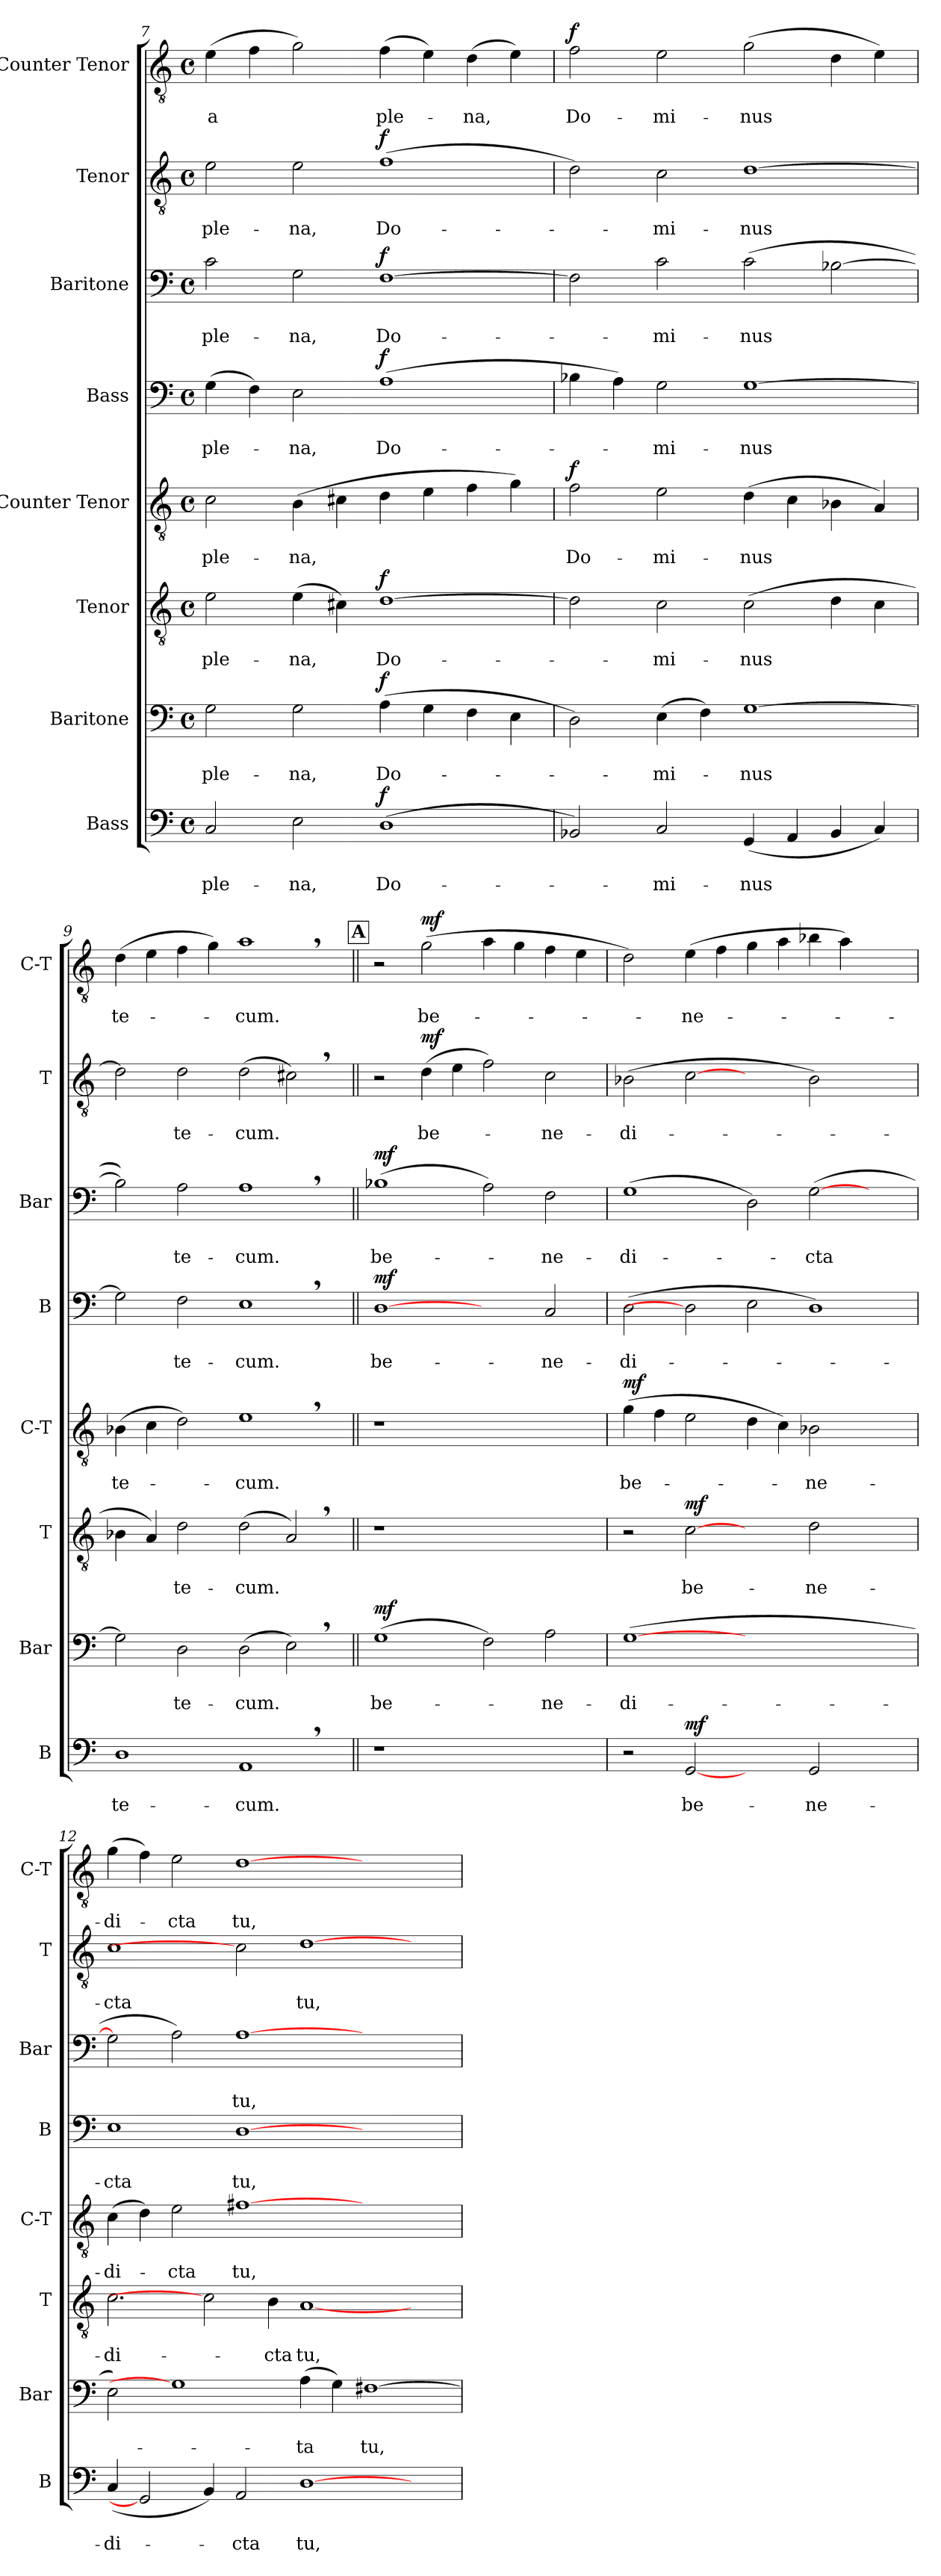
**kern	**text	**text	**dynam	**kern	**text	**text	**dynam	**kern	**text	**text	**dynam	**kern	**text	**text	**dynam	**kern	**text	**text	**dynam	**kern	**text	**text	**dynam	**kern	**text	**text	**dynam	**kern	**text	**text	**dynam
*part8	*part8	*part8	*part8	*part7	*part7	*part7	*part7	*part6	*part6	*part6	*part6	*part5	*part5	*part5	*part5	*part4	*part4	*part4	*part4	*part3	*part3	*part3	*part3	*part2	*part2	*part2	*part2	*part1	*part1	*part1	*part1
*staff8	*staff8	*staff8	*staff8	*staff7	*staff7	*staff7	*staff7	*staff6	*staff6	*staff6	*staff6	*staff5	*staff5	*staff5	*staff5	*staff4	*staff4	*staff4	*staff4	*staff3	*staff3	*staff3	*staff3	*staff2	*staff2	*staff2	*staff2	*staff1	*staff1	*staff1	*staff1
*I"Bass	*	*	*	*I"Baritone	*	*	*	*I"Tenor	*	*	*	*I"Counter Tenor	*	*	*	*I"Bass	*	*	*	*I"Baritone	*	*	*	*I"Tenor	*	*	*	*I"Counter Tenor	*	*	*
*I'B	*	*	*	*I'Bar	*	*	*	*I'T	*	*	*	*I'C-T	*	*	*	*I'B	*	*	*	*I'Bar	*	*	*	*I'T	*	*	*	*I'C-T	*	*	*
*clefF4	*	*	*	*clefF4	*	*	*	*clefGv2	*	*	*	*clefGv2	*	*	*	*clefF4	*	*	*	*clefF4	*	*	*	*clefGv2	*	*	*	*clefGv2	*	*	*
*k[]	*	*	*	*k[]	*	*	*	*k[]	*	*	*	*k[]	*	*	*	*k[]	*	*	*	*k[]	*	*	*	*k[]	*	*	*	*k[]	*	*	*
*C:	*	*	*	*C:	*	*	*	*C:	*	*	*	*C:	*	*	*	*C:	*	*	*	*C:	*	*	*	*C:	*	*	*	*C:	*	*	*
*M4/4	*	*	*	*M4/4	*	*	*	*M4/4	*	*	*	*M4/4	*	*	*	*M4/4	*	*	*	*M4/4	*	*	*	*M4/4	*	*	*	*M4/4	*	*	*
*met(c)	*	*	*	*met(c)	*	*	*	*met(c)	*	*	*	*met(c)	*	*	*	*met(c)	*	*	*	*met(c)	*	*	*	*met(c)	*	*	*	*met(c)	*	*	*
=7	=7	=7	=7	=7	=7	=7	=7	=7	=7	=7	=7	=7	=7	=7	=7	=7	=7	=7	=7	=7	=7	=7	=7	=7	=7	=7	=7	=7	=7	=7	=7
!	!	!LO:LY:b	!	!	!	!LO:LY:b	!	!	!	!LO:LY:b	!	!	!	!LO:LY:b	!	!	!	!LO:LY:b	!	!	!	!LO:LY:b	!	!	!	!LO:LY:b	!	!	!	!LO:LY:b	!
2C/	.	ple-	.	2G\	.	ple-	.	2e\	.	ple-	.	2c\	.	ple-	.	(>4G\	.	ple-	.	2c\	.	ple-	.	2e\	.	ple-	.	(>4e\	.	a	.
.	.	.	.	.	.	.	.	.	.	.	.	.	.	.	.	4F\)	.	.	.	.	.	.	.	.	.	.	.	4f\	.	.	.
!	!	!LO:LY:b	!	!	!	!LO:LY:b	!	!	!	!LO:LY:b	!	!	!	!LO:LY:b	!	!	!	!LO:LY:b	!	!	!	!LO:LY:b	!	!	!	!LO:LY:b	!	!	!	!	!
2E\	.	-na,	.	2G\	.	-na,	.	(>4e\	.	-na,	.	(>4B\	.	-na,	.	2E\	.	-na,	.	2G\	.	-na,	.	2e\	.	-na,	.	2g\)	.	.	.
.	.	.	.	.	.	.	.	4c#X\)	.	.	.	4c#X\	.	.	.	.	.	.	.	.	.	.	.	.	.	.	.	.	.	.	.
!	!	!LO:LY:b	!LO:DY:a	!	!	!LO:LY:b	!LO:DY:a	!	!	!LO:LY:b	!LO:DY:a	!	!	!	!	!	!	!LO:LY:b	!LO:DY:a	!	!	!LO:LY:b	!LO:DY:a	!	!	!LO:LY:b	!LO:DY:a	!	!	!LO:LY:b	!
(>1D	.	Do-	f	(>4A\	.	Do-	f	[1d	.	Do-	f	4d\	.	.	.	(>1A	.	Do-	f	[1F	.	Do-	f	(>1f	.	Do-	f	(>4f\	.	ple-	.
.	.	.	.	4G\	.	.	.	.	.	.	.	4e\	.	.	.	.	.	.	.	.	.	.	.	.	.	.	.	4e\)	.	.	.
!	!	!	!	!	!	!	!	!	!	!	!	!	!	!	!	!	!	!	!	!	!	!	!	!	!	!	!	!	!	!LO:LY:b	!
.	.	.	.	4F\	.	.	.	.	.	.	.	4f\	.	.	.	.	.	.	.	.	.	.	.	.	.	.	.	(>4d\	.	-na,	.
.	.	.	.	4E\	.	.	.	.	.	.	.	4g\)	.	.	.	.	.	.	.	.	.	.	.	.	.	.	.	4e\)	.	.	.
=8	=8	=8	=8	=8	=8	=8	=8	=8	=8	=8	=8	=8	=8	=8	=8	=8	=8	=8	=8	=8	=8	=8	=8	=8	=8	=8	=8	=8	=8	=8	=8
!	!	!	!	!	!	!	!	!	!	!	!	!	!	!LO:LY:b	!LO:DY:a	!	!	!	!	!	!	!	!	!	!	!	!	!	!	!LO:LY:b	!LO:DY:a
2BB-X/)	.	.	.	2D\)	.	.	.	2d\]	.	.	.	2f\	.	Do-	f	4B-X\	.	.	.	2F\]	.	.	.	2d\)	.	.	.	2f\	.	Do-	f
.	.	.	.	.	.	.	.	.	.	.	.	.	.	.	.	4A\)	.	.	.	.	.	.	.	.	.	.	.	.	.	.	.
!	!	!LO:LY:b	!	!	!	!LO:LY:b	!	!	!	!LO:LY:b	!	!	!	!LO:LY:b	!	!	!	!LO:LY:b	!	!	!	!LO:LY:b	!	!	!	!LO:LY:b	!	!	!	!LO:LY:b	!
2C/	.	-mi-	.	(>4E\	.	-mi-	.	2c\	.	-mi-	.	2e\	.	-mi-	.	2G\	.	-mi-	.	2c\	.	-mi-	.	2c\	.	-mi-	.	2e\	.	-mi-	.
.	.	.	.	4F\)	.	.	.	.	.	.	.	.	.	.	.	.	.	.	.	.	.	.	.	.	.	.	.	.	.	.	.
!	!	!LO:LY:b	!	!	!	!LO:LY:b	!	!	!	!LO:LY:b	!	!	!	!LO:LY:b	!	!	!	!LO:LY:b	!	!	!	!LO:LY:b	!	!	!	!LO:LY:b	!	!	!	!LO:LY:b	!
(<4GG/	.	-nus	.	[1G	.	-nus	.	(>2c\	.	-nus	.	(>4d\	.	-nus	.	[1G	.	-nus	.	(>2c\	.	-nus	.	[1d	.	-nus	.	(>2g\	.	-nus	.
4AA/	.	.	.	.	.	.	.	.	.	.	.	4c\	.	.	.	.	.	.	.	.	.	.	.	.	.	.	.	.	.	.	.
4BB-/	.	.	.	.	.	.	.	4d\	.	.	.	4B-X\	.	.	.	.	.	.	.	[2B-X\	.	.	.	.	.	.	.	4d\	.	.	.
4C/)	.	.	.	.	.	.	.	4c\	.	.	.	4A/)	.	.	.	.	.	.	.	.	.	.	.	.	.	.	.	4e\)	.	.	.
=9	=9	=9	=9	=9	=9	=9	=9	=9	=9	=9	=9	=9	=9	=9	=9	=9	=9	=9	=9	=9	=9	=9	=9	=9	=9	=9	=9	=9	=9	=9	=9
!	!	!LO:LY:b	!	!	!	!	!	!	!	!	!	!	!	!LO:LY:b	!	!	!	!	!	!	!	!	!	!	!	!	!	!	!	!LO:LY:b	!
1D	.	te-	.	2G\]	.	.	.	4B-X\	.	.	.	(>4B-X\	.	te-	.	2G\]	.	.	.	2B-\])	.	.	.	2d\]	.	.	.	(>4d\	.	te-	.
.	.	.	.	.	.	.	.	4A/)	.	.	.	4c\	.	.	.	.	.	.	.	.	.	.	.	.	.	.	.	4e\	.	.	.
!	!	!	!	!	!	!LO:LY:b	!	!	!	!LO:LY:b	!	!	!	!	!	!	!	!LO:LY:b	!	!	!	!LO:LY:b	!	!	!	!LO:LY:b	!	!	!	!	!
.	.	.	.	2D\	.	te-	.	2d\	.	te-	.	2d\)	.	.	.	2F\	.	te-	.	2A\	.	te-	.	2d\	.	te-	.	4f\	.	.	.
.	.	.	.	.	.	.	.	.	.	.	.	.	.	.	.	.	.	.	.	.	.	.	.	.	.	.	.	4g\)	.	.	.
!	!	!LO:LY:b	!	!	!	!LO:LY:b	!	!	!	!LO:LY:b	!	!	!	!LO:LY:b	!	!	!	!LO:LY:b	!	!	!	!LO:LY:b	!	!	!	!LO:LY:b	!	!	!	!LO:LY:b	!
1AA,>	.	-cum.	.	(>2D\	.	-cum.	.	(>2d\	.	-cum.	.	1e,>	.	-cum.	.	1E,>	.	-cum.	.	1A,>	.	-cum.	.	(>2d\	.	-cum.	.	1a,>	.	-cum.	.
.	.	.	.	2E,>\)	.	.	.	2A,>/)	.	.	.	.	.	.	.	.	.	.	.	.	.	.	.	2c#X,>\)	.	.	.	.	.	.	.
8ryy	.	.	.	8ryy	.	.	.	8ryy	.	.	.	8ryy	.	.	.	8ryy	.	.	.	8ryy	.	.	.	8ryy	.	.	.	8ryy	.	.	.
!!LO:REH:place=s1:a:B:fs=9.3:t=A
=10||	=10||	=10||	=10||	=10||	=10||	=10||	=10||	=10||	=10||	=10||	=10||	=10||	=10||	=10||	=10||	=10||	=10||	=10||	=10||	=10||	=10||	=10||	=10||	=10||	=10||	=10||	=10||	=10||	=10||	=10||	=10||
!	!	!	!	!	!	!LO:LY:b	!LO:DY:a	!	!	!	!	!	!	!	!	!	!	!LO:LY:b	!LO:DY:a	!	!	!LO:LY:b	!LO:DY:a	!	!	!	!	!	!	!	!
1r	.	.	.	(>1G	.	be-	mf	1r	.	.	.	1r	.	.	.	[1D	.	be-	mf	(>1B-X	.	be-	mf	2r	.	.	.	2r	.	.	.
!	!	!	!	!	!	!	!	!	!	!	!	!	!	!	!	!	!	!	!	!	!	!	!	!	!	!LO:LY:b	!LO:DY:a	!	!	!LO:LY:b	!LO:DY:a
.	.	.	.	.	.	.	.	.	.	.	.	.	.	.	.	.	.	.	.	.	.	.	.	(>4d\	.	be-	mf	(>2g\	.	be-	mf
.	.	.	.	.	.	.	.	.	.	.	.	.	.	.	.	.	.	.	.	.	.	.	.	4e\	.	.	.	.	.	.	.
1ryy	.	.	.	2F\)	.	.	.	1ryy	.	.	.	1ryy	.	.	.	2ryy	.	.	.	2A\)	.	.	.	2f\)	.	.	.	4a\	.	.	.
.	.	.	.	.	.	.	.	.	.	.	.	.	.	.	.	.	.	.	.	.	.	.	.	.	.	.	.	4g\	.	.	.
!	!	!	!	!	!	!LO:LY:b	!	!	!	!	!	!	!	!	!	!	!	!LO:LY:b	!	!	!	!LO:LY:b	!	!	!	!LO:LY:b	!	!	!	!	!
.	.	.	.	2A\	.	-ne-	.	.	.	.	.	.	.	.	.	2C/	.	-ne-	.	2F\	.	-ne-	.	2c\	.	-ne-	.	4f\	.	.	.
.	.	.	.	.	.	.	.	.	.	.	.	.	.	.	.	.	.	.	.	.	.	.	.	.	.	.	.	4e\	.	.	.
!!LO:PB:g=z
=11	=11	=11	=11	=11	=11	=11	=11	=11	=11	=11	=11	=11	=11	=11	=11	=11	=11	=11	=11	=11	=11	=11	=11	=11	=11	=11	=11	=11	=11	=11	=11
!	!	!	!	!	!	!LO:LY:b	!	!	!	!	!	!	!	!LO:LY:b	!LO:DY:a	!	!	!LO:LY:b	!	!	!	!LO:LY:b	!	!	!	!LO:LY:b	!	!	!	!	!
2r	.	.	.	(>[1G	.	-di-	.	2r	.	.	.	(>4g\	.	be-	mf	(>2D\	.	-di-	.	(>1G	.	-di-	.	(>2B-X\	.	-di-	.	2d\)	.	.	.
.	.	.	.	.	.	.	.	.	.	.	.	4f\	.	.	.	.	.	.	.	.	.	.	.	.	.	.	.	.	.	.	.
!	!	!LO:LY:b	!LO:DY:a	!	!	!	!	!	!	!LO:LY:b	!LO:DY:a	!	!	!	!	!	!	!	!	!	!	!	!	!	!	!	!	!	!	!LO:LY:b	!
[2GG	.	be-	mf	.	.	.	.	[2c	.	be-	mf	2e\	.	.	.	2D]	.	.	.	.	.	.	.	[2c	.	.	.	(>4e\	.	-ne-	.
.	.	.	.	.	.	.	.	.	.	.	.	.	.	.	.	.	.	.	.	.	.	.	.	.	.	.	.	4f\	.	.	.
2ryy	.	.	.	1.ryy	.	.	.	2ryy	.	.	.	4d\	.	.	.	2E\	.	.	.	2D\)	.	.	.	2ryy	.	.	.	4g\	.	.	.
.	.	.	.	.	.	.	.	.	.	.	.	4c\)	.	.	.	.	.	.	.	.	.	.	.	.	.	.	.	4a\	.	.	.
!	!	!LO:LY:b	!	!	!	!	!	!	!	!LO:LY:b	!	!	!	!LO:LY:b	!	!	!	!	!	!	!	!LO:LY:b	!	!	!	!	!	!	!	!	!
2GG/	.	-ne-	.	.	.	.	.	2d\	.	-ne-	.	2B-X\	.	-ne-	.	1D)	.	.	.	(>[2G\	.	-cta	.	2B-\)	.	.	.	4b-X\	.	.	.
.	.	.	.	.	.	.	.	.	.	.	.	.	.	.	.	.	.	.	.	.	.	.	.	.	.	.	.	4a\)	.	.	.
2ryy	.	.	.	.	.	.	.	2ryy	.	.	.	2ryy	.	.	.	.	.	.	.	2ryy	.	.	.	2ryy	.	.	.	2ryy	.	.	.
=12	=12	=12	=12	=12	=12	=12	=12	=12	=12	=12	=12	=12	=12	=12	=12	=12	=12	=12	=12	=12	=12	=12	=12	=12	=12	=12	=12	=12	=12	=12	=12
!	!	!LO:LY:b	!	!	!	!	!	!	!	!LO:LY:b	!	!	!	!LO:LY:b	!	!	!	!LO:LY:b	!	!	!	!	!	!	!	!LO:LY:b	!	!	!	!LO:LY:b	!
(<4C/	.	-di-	.	2E\)	.	.	.	2.c\	.	-di-	.	(>4c\	.	-di-	.	1E	.	-cta	.	2G\]	.	.	.	1c	.	-cta	.	(>4g\	.	-di-	.
2GG]	.	.	.	.	.	.	.	.	.	.	.	4d\)	.	.	.	.	.	.	.	.	.	.	.	.	.	.	.	4f\)	.	.	.
!	!	!	!	!	!	!	!	!	!	!	!	!	!	!LO:LY:b	!	!	!	!	!	!	!	!	!	!	!	!	!	!	!	!LO:LY:b	!
.	.	.	.	1G]	.	.	.	.	.	.	.	2e\	.	-cta	.	.	.	.	.	2A\)	.	.	.	.	.	.	.	2e\	.	-cta	.
4BB/)	.	.	.	.	.	.	.	2c]	.	.	.	.	.	.	.	.	.	.	.	.	.	.	.	.	.	.	.	.	.	.	.
!	!	!LO:LY:b	!	!	!	!	!	!	!	!	!	!	!	!LO:LY:b	!	!	!	!LO:LY:b	!	!	!	!LO:LY:b	!	!	!	!	!	!	!	!LO:LY:b	!
2AA/	.	-cta	.	.	.	.	.	.	.	.	.	[1f#X	.	tu,	.	[1D	.	tu,	.	[1A	.	tu,	.	2c]	.	.	.	[1d	.	tu,	.
!	!	!	!	!	!	!	!	!	!	!LO:LY:b	!	!	!	!	!	!	!	!	!	!	!	!	!	!	!	!	!	!	!	!	!
.	.	.	.	.	.	.	.	4B\	.	-cta	.	.	.	.	.	.	.	.	.	.	.	.	.	.	.	.	.	.	.	.	.
!	!	!LO:LY:b	!	!	!	!LO:LY:b	!	!	!	!LO:LY:b	!	!	!	!	!	!	!	!	!	!	!	!	!	!	!	!LO:LY:b	!	!	!	!	!
[1D	.	tu,	.	(>4A\	.	-ta	.	[1A	.	tu,	.	.	.	.	.	.	.	.	.	.	.	.	.	[1d	.	tu,	.	.	.	.	.
.	.	.	.	4G\)	.	.	.	.	.	.	.	.	.	.	.	.	.	.	.	.	.	.	.	.	.	.	.	.	.	.	.
!	!	!	!	!	!	!LO:LY:b	!	!	!	!	!	!	!	!	!	!	!	!	!	!	!	!	!	!	!	!	!	!	!	!	!
.	.	.	.	[1F#X	.	tu,	.	.	.	.	.	1ryy	.	.	.	1ryy	.	.	.	1ryy	.	.	.	.	.	.	.	1ryy	.	.	.
2ryy	.	.	.	.	.	.	.	2ryy	.	.	.	.	.	.	.	.	.	.	.	.	.	.	.	2ryy	.	.	.	.	.	.	.
=	=	=	=	=	=	=	=	=	=	=	=	=	=	=	=	=	=	=	=	=	=	=	=	=	=	=	=	=	=	=	=
*-	*-	*-	*-	*-	*-	*-	*-	*-	*-	*-	*-	*-	*-	*-	*-	*-	*-	*-	*-	*-	*-	*-	*-	*-	*-	*-	*-	*-	*-	*-	*-
